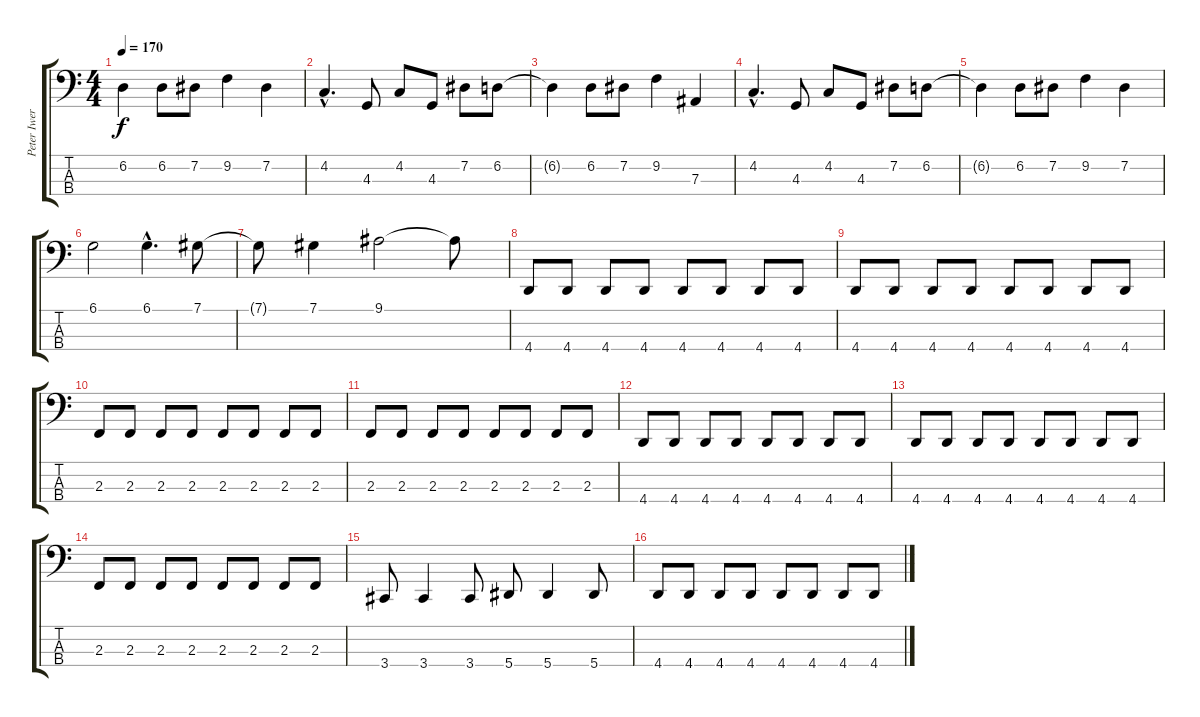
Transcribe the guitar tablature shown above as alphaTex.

\track ("Peter Iwers" "Peter Iwer") {instrument electricbassfinger}
\staff {score tabs}
\tuning (Db2 Ab1 Eb1 Bb0) {hide}
\ts (4 4)
\tempo 170
\clef f4
\ks c
6.2{t}.4{dy f} 6.2.8 7.2.8 9.2.4 7.2.4 |
4.2{hac}.4{d} 4.3.8 4.2.8 4.3.8 7.2.8 6.2.8 |
6.2{t}.4 6.2.8 7.2.8 9.2.4 7.3.4 |
4.2{hac}.4{d} 4.3.8 4.2.8 4.3.8 7.2.8 6.2.8 |
6.2{t}.4 6.2.8 7.2.8 9.2.4 7.2.4 |
6.1.2 6.1{hac}.4{d} 7.1.8 |
7.1{t}.8 7.1.4 9.1.2 9.1{t}.8 |
4.4.8 4.4.8 4.4.8 4.4.8 4.4.8 4.4.8 4.4.8 4.4.8 |
4.4.8 4.4.8 4.4.8 4.4.8 4.4.8 4.4.8 4.4.8 4.4.8 |
2.3.8 2.3.8 2.3.8 2.3.8 2.3.8 2.3.8 2.3.8 2.3.8 |
2.3.8 2.3.8 2.3.8 2.3.8 2.3.8 2.3.8 2.3.8 2.3.8 |
4.4.8 4.4.8 4.4.8 4.4.8 4.4.8 4.4.8 4.4.8 4.4.8 |
4.4.8 4.4.8 4.4.8 4.4.8 4.4.8 4.4.8 4.4.8 4.4.8 |
2.3.8 2.3.8 2.3.8 2.3.8 2.3.8 2.3.8 2.3.8 2.3.8 |
3.4.8 3.4.4 3.4.8 5.4.8 5.4.4 5.4.8 |
4.4.8 4.4.8 4.4.8 4.4.8 4.4.8 4.4.8 4.4.8 4.4.8
